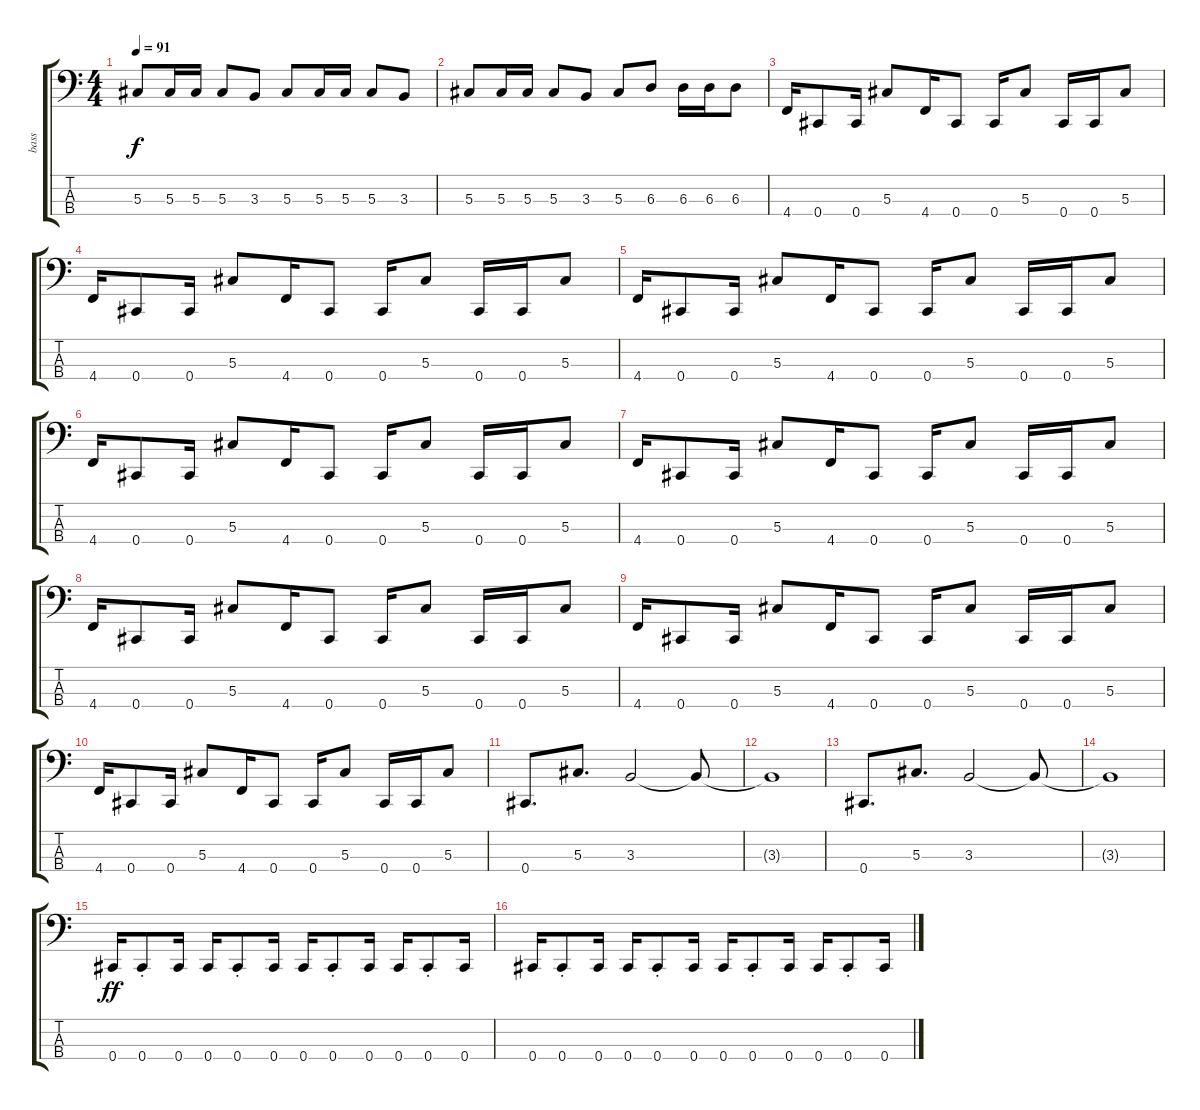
\track ("bass" "bass") {instrument electricbassfinger}
\staff {score tabs}
\tuning (Gb2 Db2 Ab1 Db1) {hide}
\ts (4 4)
\tempo 91
\clef f4
\ks c
5.3.8{dy f} 5.3.16 5.3.16 5.3.8 3.3.8 5.3.8 5.3.16 5.3.16 5.3.8 3.3.8 |
5.3.8 5.3.16 5.3.16 5.3.8 3.3.8 5.3.8 6.3.8 6.3.16 6.3.16 6.3.8 |
4.4.16 0.4.8 0.4.16 5.3.8 4.4.16 0.4.8 0.4.16 5.3.8 0.4.16 0.4.16 5.3.8 |
4.4.16 0.4.8 0.4.16 5.3.8 4.4.16 0.4.8 0.4.16 5.3.8 0.4.16 0.4.16 5.3.8 |
4.4.16 0.4.8 0.4.16 5.3.8 4.4.16 0.4.8 0.4.16 5.3.8 0.4.16 0.4.16 5.3.8 |
4.4.16 0.4.8 0.4.16 5.3.8 4.4.16 0.4.8 0.4.16 5.3.8 0.4.16 0.4.16 5.3.8 |
4.4.16 0.4.8 0.4.16 5.3.8 4.4.16 0.4.8 0.4.16 5.3.8 0.4.16 0.4.16 5.3.8 |
4.4.16 0.4.8 0.4.16 5.3.8 4.4.16 0.4.8 0.4.16 5.3.8 0.4.16 0.4.16 5.3.8 |
4.4.16 0.4.8 0.4.16 5.3.8 4.4.16 0.4.8 0.4.16 5.3.8 0.4.16 0.4.16 5.3.8 |
4.4.16 0.4.8 0.4.16 5.3.8 4.4.16 0.4.8 0.4.16 5.3.8 0.4.16 0.4.16 5.3.8 |
0.4.8{d} 5.3.8{d} 3.3.2 3.3{t}.8 |
3.3{t}.1 |
0.4.8{d} 5.3.8{d} 3.3.2 3.3{t}.8 |
3.3{t}.1 |
0.4.16{dy ff} 0.4{st}.8 0.4.16 0.4.16 0.4{st}.8 0.4.16 0.4.16 0.4{st}.8 0.4.16 0.4.16 0.4{st}.8 0.4.16 |
0.4.16 0.4{st}.8 0.4.16 0.4.16 0.4{st}.8 0.4.16 0.4.16 0.4{st}.8 0.4.16 0.4.16 0.4{st}.8 0.4.16
